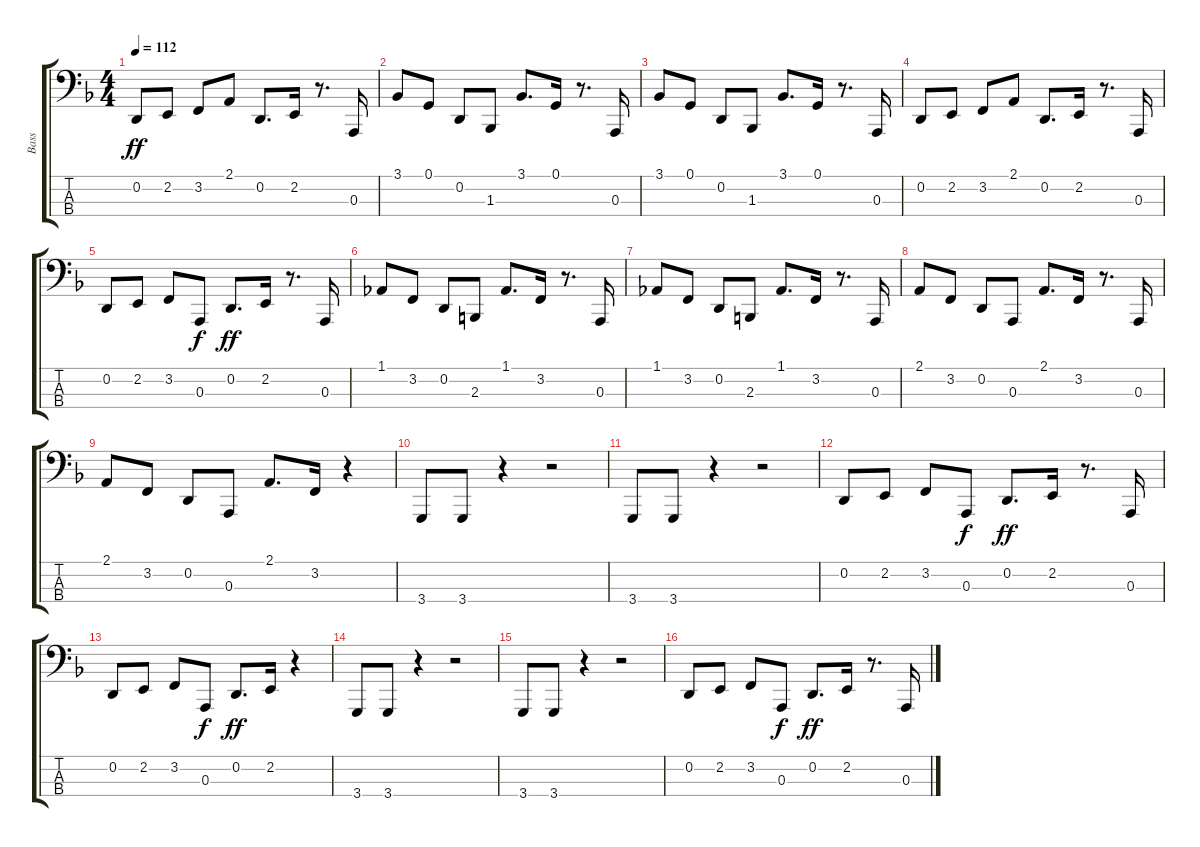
\track ("Bass " "Bass ") {instrument lead8bassandlead}
\staff {score tabs}
\tuning (G2 D2 A1 E1) {hide}
\ts (4 4)
\tempo 112
\clef f4
\ks dminor
0.2.8{dy ff} 2.2.8 3.2.8 2.1.8 0.2.8{d} 2.2.16 r.8{d} 0.3.16 |
3.1.8 0.1.8 0.2.8 1.3.8 3.1.8{d} 0.1.16 r.8{d} 0.3.16 |
3.1.8 0.1.8 0.2.8 1.3.8 3.1.8{d} 0.1.16 r.8{d} 0.3.16 |
0.2.8 2.2.8 3.2.8 2.1.8 0.2.8{d} 2.2.16 r.8{d} 0.3.16 |
0.2.8 2.2.8 3.2.8 0.3.8{dy f} 0.2.8{d dy ff} 2.2.16 r.8{d} 0.3.16 |
1.1.8 3.2.8 0.2.8 2.3.8 1.1.8{d} 3.2.16 r.8{d} 0.3.16 |
1.1.8 3.2.8 0.2.8 2.3.8 1.1.8{d} 3.2.16 r.8{d} 0.3.16 |
2.1.8 3.2.8 0.2.8 0.3.8 2.1.8{d} 3.2.16 r.8{d} 0.3.16 |
2.1.8 3.2.8 0.2.8 0.3.8 2.1.8{d} 3.2.16 r.4 |
3.4.8 3.4.8 r.4 r.2 |
3.4.8 3.4.8 r.4 r.2 |
0.2.8 2.2.8 3.2.8 0.3.8{dy f} 0.2.8{d dy ff} 2.2.16 r.8{d} 0.3.16 |
0.2.8 2.2.8 3.2.8 0.3.8{dy f} 0.2.8{d dy ff} 2.2.16 r.4 |
3.4.8 3.4.8 r.4 r.2 |
3.4.8 3.4.8 r.4 r.2 |
0.2.8 2.2.8 3.2.8 0.3.8{dy f} 0.2.8{d dy ff} 2.2.16 r.8{d} 0.3.16
